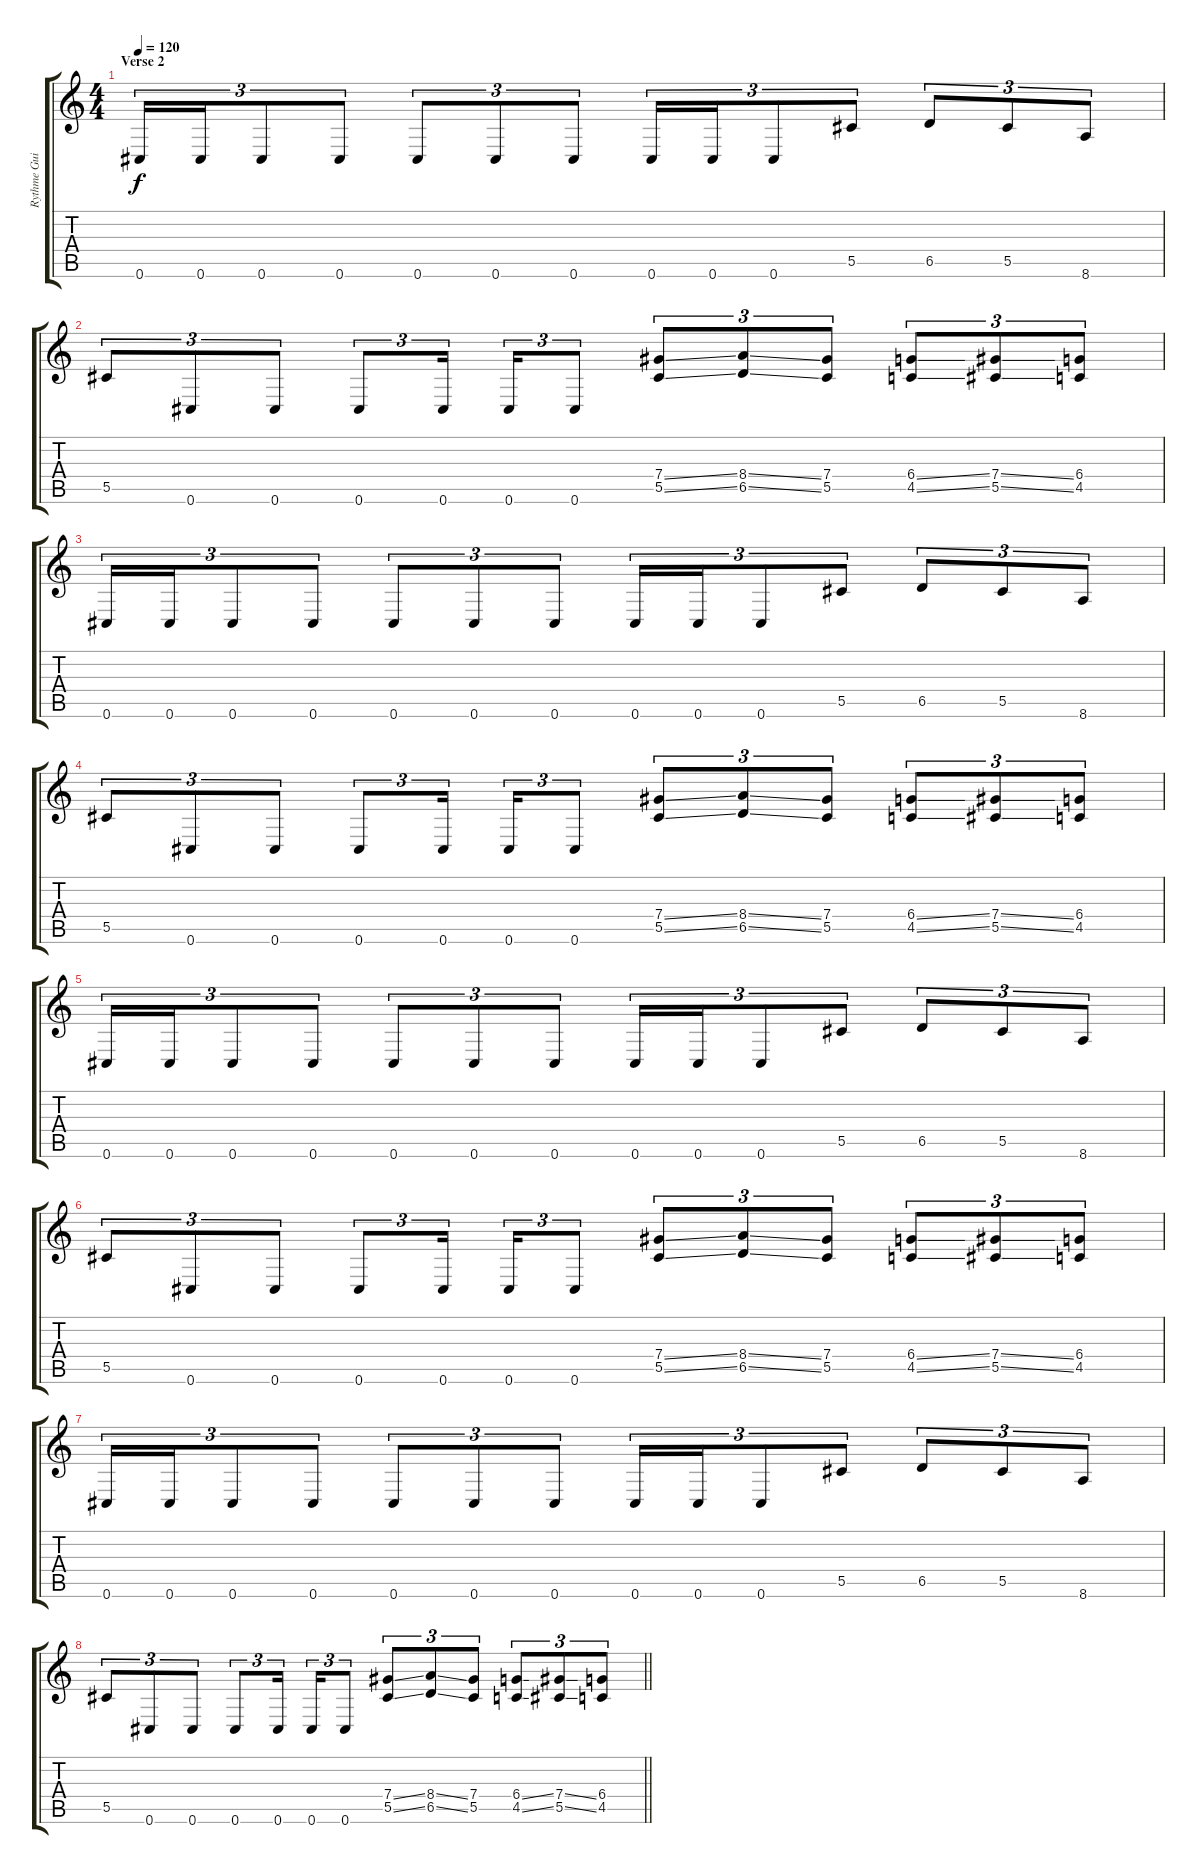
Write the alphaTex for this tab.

\track ("Rythme Guitar" "Rythme Gui") {instrument distortionguitar}
\staff {score tabs}
\tuning (Eb4 Bb3 Gb3 Db3 Ab2 Db2) {hide}
\ts (4 4)
\section ("" "Verse 2")
\tempo 120
\clef g2
\ks c
0.6.16{tu (3 2) dy f} 0.6.16{tu (3 2)} 0.6.8{tu (3 2)} 0.6.8{tu (3 2)} 0.6.8{tu (3 2)} 0.6.8{tu (3 2)} 0.6.8{tu (3 2)} 0.6.16{tu (3 2)} 0.6.16{tu (3 2)} 0.6.8{tu (3 2)} 5.5.8{tu (3 2)} 6.5.8{tu (3 2)} 5.5.8{tu (3 2)} 8.6.8{tu (3 2)} |
5.5.8{tu (3 2)} 0.6.8{tu (3 2)} 0.6.8{tu (3 2)} 0.6.8{tu (3 2)} 0.6.16{tu (3 2) beam splitsecondary} 0.6.16{tu (3 2)} 0.6.8{tu (3 2)} (7.4{ss} 5.5{ss}).8{tu (3 2)} (8.4{ss} 6.5{ss}).8{tu (3 2)} (7.4 5.5).8{tu (3 2)} (6.4{ss} 4.5{ss}).8{tu (3 2)} (7.4{ss} 5.5{ss}).8{tu (3 2)} (6.4 4.5).8{tu (3 2)} |
0.6.16{tu (3 2)} 0.6.16{tu (3 2)} 0.6.8{tu (3 2)} 0.6.8{tu (3 2)} 0.6.8{tu (3 2)} 0.6.8{tu (3 2)} 0.6.8{tu (3 2)} 0.6.16{tu (3 2)} 0.6.16{tu (3 2)} 0.6.8{tu (3 2)} 5.5.8{tu (3 2)} 6.5.8{tu (3 2)} 5.5.8{tu (3 2)} 8.6.8{tu (3 2)} |
5.5.8{tu (3 2)} 0.6.8{tu (3 2)} 0.6.8{tu (3 2)} 0.6.8{tu (3 2)} 0.6.16{tu (3 2) beam splitsecondary} 0.6.16{tu (3 2)} 0.6.8{tu (3 2)} (7.4{ss} 5.5{ss}).8{tu (3 2)} (8.4{ss} 6.5{ss}).8{tu (3 2)} (7.4 5.5).8{tu (3 2)} (6.4{ss} 4.5{ss}).8{tu (3 2)} (7.4{ss} 5.5{ss}).8{tu (3 2)} (6.4 4.5).8{tu (3 2)} |
0.6.16{tu (3 2)} 0.6.16{tu (3 2)} 0.6.8{tu (3 2)} 0.6.8{tu (3 2)} 0.6.8{tu (3 2)} 0.6.8{tu (3 2)} 0.6.8{tu (3 2)} 0.6.16{tu (3 2)} 0.6.16{tu (3 2)} 0.6.8{tu (3 2)} 5.5.8{tu (3 2)} 6.5.8{tu (3 2)} 5.5.8{tu (3 2)} 8.6.8{tu (3 2)} |
5.5.8{tu (3 2)} 0.6.8{tu (3 2)} 0.6.8{tu (3 2)} 0.6.8{tu (3 2)} 0.6.16{tu (3 2) beam splitsecondary} 0.6.16{tu (3 2)} 0.6.8{tu (3 2)} (7.4{ss} 5.5{ss}).8{tu (3 2)} (8.4{ss} 6.5{ss}).8{tu (3 2)} (7.4 5.5).8{tu (3 2)} (6.4{ss} 4.5{ss}).8{tu (3 2)} (7.4{ss} 5.5{ss}).8{tu (3 2)} (6.4 4.5).8{tu (3 2)} |
0.6.16{tu (3 2)} 0.6.16{tu (3 2)} 0.6.8{tu (3 2)} 0.6.8{tu (3 2)} 0.6.8{tu (3 2)} 0.6.8{tu (3 2)} 0.6.8{tu (3 2)} 0.6.16{tu (3 2)} 0.6.16{tu (3 2)} 0.6.8{tu (3 2)} 5.5.8{tu (3 2)} 6.5.8{tu (3 2)} 5.5.8{tu (3 2)} 8.6.8{tu (3 2)} |
\barLineRight lightlight
5.5.8{tu (3 2)} 0.6.8{tu (3 2)} 0.6.8{tu (3 2)} 0.6.8{tu (3 2)} 0.6.16{tu (3 2) beam splitsecondary} 0.6.16{tu (3 2)} 0.6.8{tu (3 2)} (7.4{ss} 5.5{ss}).8{tu (3 2)} (8.4{ss} 6.5{ss}).8{tu (3 2)} (7.4 5.5).8{tu (3 2)} (6.4{ss} 4.5{ss}).8{tu (3 2)} (7.4{ss} 5.5{ss}).8{tu (3 2)} (6.4 4.5).8{tu (3 2)}
